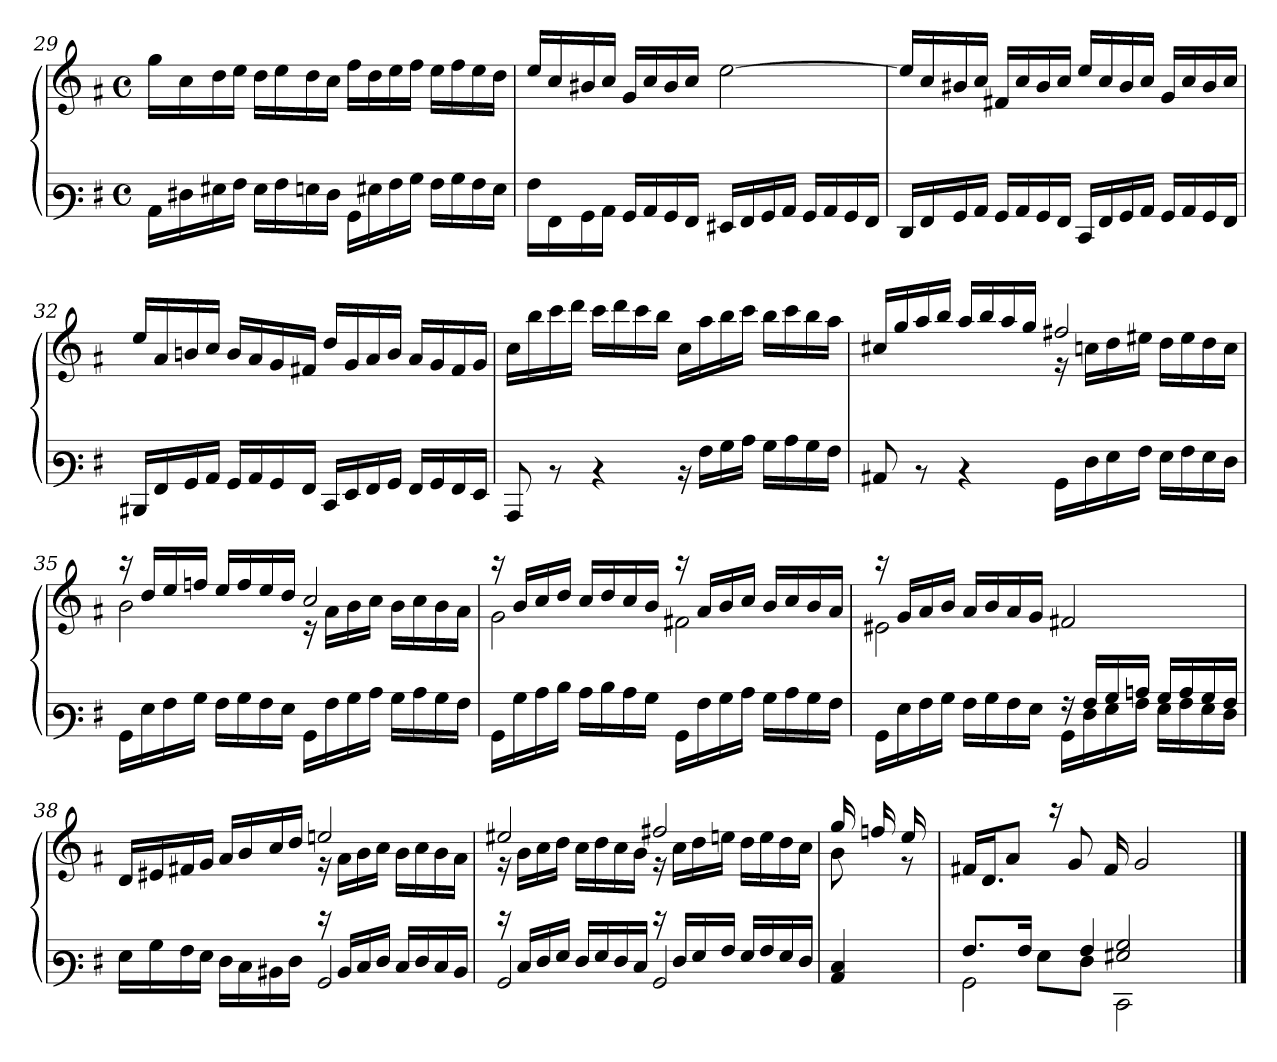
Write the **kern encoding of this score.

**kern	**kern
*part1	*part1
*staff2	*staff1
!!LO:LB:g=z
*clefF3	*clefG3
*k[f#]	*k[f#]
*M4/4	*M4/4
*met(c)	*met(c)
=29	=29
16C\LL	16ee\LL
16F#X\	16a\
16G#X\	16b\
16A\JJ	16cc\JJ
16G#\LL	16b\LL
16A\	16cc\
16Gn\	16b\
16F#\JJ	16a\JJ
16BB\LL	16dd\LL
16G#X\	16b\
16A\	16cc\
16B\JJ	16dd\JJ
16A\LL	16cc\LL
16B\	16dd\
16A\	16cc\
16G#\JJ	16b\JJ
=30	=30
16A\LL	16cc/LL
16AA\	16a/
16BB\	16g#X/
16C\JJ	16a/JJ
16BB/LL	16e/LL
16C/	16a/
16BB/	16g#/
16AA/JJ	16a/JJ
16GG#/LL	[>2cc\
16AA/	.
16BB/	.
16C/JJ	.
16BB/LL	.
16C/	.
16BB/	.
16AA/JJ	.
=31	=31
16FF#/LL	16cc/LL]
16AA/	16a/
16BB/	16g#X/
16C/JJ	16a/JJ
16BB/LL	16d#X/LL
16C/	16a/
16BB/	16g#/
16AA/JJ	16a/JJ
16EE/LL	16cc/LL
16AA/	16a/
16BB/	16g#/
16C/JJ	16a/JJ
16BB/LL	16e/LL
16C/	16a/
16BB/	16g#/
16AA/JJ	16a/JJ
!!LO:LB:g=z
=32	=32
16DD#X/LL	16cc/LL
16AA/	16f#/
16BB/	16gn/
16C/JJ	16a/JJ
16BB/LL	16g/LL
16C/	16f#/
16BB/	16e/
16AA/JJ	16d#X/JJ
16EE/LL	16b/LL
16GG/	16e/
16AA/	16f#/
16BB/JJ	16g/JJ
16AA/LL	16f#/LL
16BB/	16e/
16AA/	16d#/
16GG/JJ	16e/JJ
=33	=33
8CC/	16a\LL
.	16gg\
8rD	16aa\
.	16bb\JJ
4rD	16aa\LL
.	16bb\
.	16aa\
.	16gg\JJ
16rC	16a\LL
16A\LL	16ff#\
16B\	16gg\
16c\JJ	16aa\JJ
16B\LL	16gg\LL
16c\	16aa\
16B\	16gg\
16A\JJ	16ff#\JJ
=34	=34
*	*^
8C#X/	16a#X/LL	2ryy
.	16ee/	.
8rD	16ff#/	.
.	16gg/JJ	.
4rD	16ff#/LL	.
.	16gg/	.
.	16ff#/	.
.	16ee/JJ	.
16BB\LL	2dd#X/	16rd
16F#\	.	16an\LL
16G\	.	16b\
16A\JJ	.	16cc#\JJ
16G\LL	.	16b\LL
16A\	.	16cc#\
16G\	.	16b\
16F#\JJ	.	16a\JJ
!!LO:LB:g=z	!!
=35	=35	=35
16BB\LL	16rgg	2g\
16G\	16b/LL	.
16A\	16cc/	.
16B\JJ	16ddn/JJ	.
16A\LL	16cc/LL	.
16B\	16dd/	.
16A\	16cc/	.
16G\JJ	16b/JJ	.
16BB\LL	2a/	16rB
16A\	.	16f#\LL
16B\	.	16g\
16c\JJ	.	16a\JJ
16B\LL	.	16g\LL
16c\	.	16a\
16B\	.	16g\
16A\JJ	.	16f#\JJ
=36	=36	=36
16BB\LL	16rgg	2e\
16B\	16g/LL	.
16c\	16a/	.
16d\JJ	16b/JJ	.
16c\LL	16a/LL	.
16d\	16b/	.
16c\	16a/	.
16B\JJ	16g/JJ	.
16BB\LL	16rgg	2d#X\
16A\	16f#/LL	.
16B\	16g/	.
16c\JJ	16a/JJ	.
16B\LL	16g/LL	.
16c\	16a/	.
16B\	16g/	.
16A\JJ	16f#/JJ	.
=37	=37	=37
*^	*	*
16BB\LL	2ryy	16rgg	2c#X\
16G\	.	16e/LL	.
16A\	.	16f#/	.
16B\JJ	.	16g/JJ	.
16A\LL	.	16f#/LL	.
16B\	.	16g/	.
16A\	.	16f#/	.
16G\JJ	.	16e/JJ	.
16rA	16BB\LL	2d#X/	2ryy
16A/LL	16F#\	.	.
16B/	16G\	.	.
16cn/JJ	16A\JJ	.	.
16B/LL	16G\LL	.	.
16c/	16A\	.	.
16B/	16G\	.	.
16A/JJ	16F#\JJ	.	.
!!LO:LB:g=z	!!
=38	=38	=38	=38
16G\LL	2ryy	16B/LL	2ryy
16B\	.	16c#X/	.
16A\	.	16d#X/	.
16G\JJ	.	16e/JJ	.
16F#\LL	.	16f#/LL	.
16E\	.	16g/	.
16D#X\	.	16a/	.
16F#\JJ	.	16b/JJ	.
16rg	2BB/	2ccn/	16rd
16D#/LL	.	.	16f#\LL
16E/	.	.	16g\
16F#/JJ	.	.	16a\JJ
16E/LL	.	.	16g\LL
16F#/	.	.	16a\
16E/	.	.	16g\
16D#/JJ	.	.	16f#\JJ
=39	=39	=39	=39
16rg	2BB/	2cc#X/	16rd
16E/LL	.	.	16g\LL
16F#/	.	.	16a\
16G/JJ	.	.	16b\JJ
16F#/LL	.	.	16a\LL
16G/	.	.	16b\
16F#/	.	.	16a\
16E/JJ	.	.	16g\JJ
16rg	2BB/	2dd#X/	16rd
16F#/LL	.	.	16a\LL
16G/	.	.	16b\
16A/JJ	.	.	16ccn\JJ
16G/LL	.	.	16b\LL
16A/	.	.	16cc\
16G/	.	.	16b\
16F#/JJ	.	.	16a\JJ
*v	*v	*	*
=40	=40	=40
4C/ 4E/	16ee/LL	8g\
.	16ddn/	.
.	16cc/	8re
.	16ryy	.
*	*v	*v
=41	=41
*^	*
*	*^	*
4.ryy	8.A/L	2BB\	(16d#X/KL
.	.	.	16.B/k
.	.	.	8f#/J
.	16A/Jk	.	.
.	8G\L	.	.
.	.	.	16rgg
.	.	.	8e/K
4A/	8F#\J	.	.
.	.	.	16d#/kk
.	2G#X/ 2B/	2EE\	.
.	.	.	2e/
32ryy	.	.	.
4.ryy	.	.	.
.	32ryy	32ryy	.
*v	*v	*v	*
==	==
*-	*-
